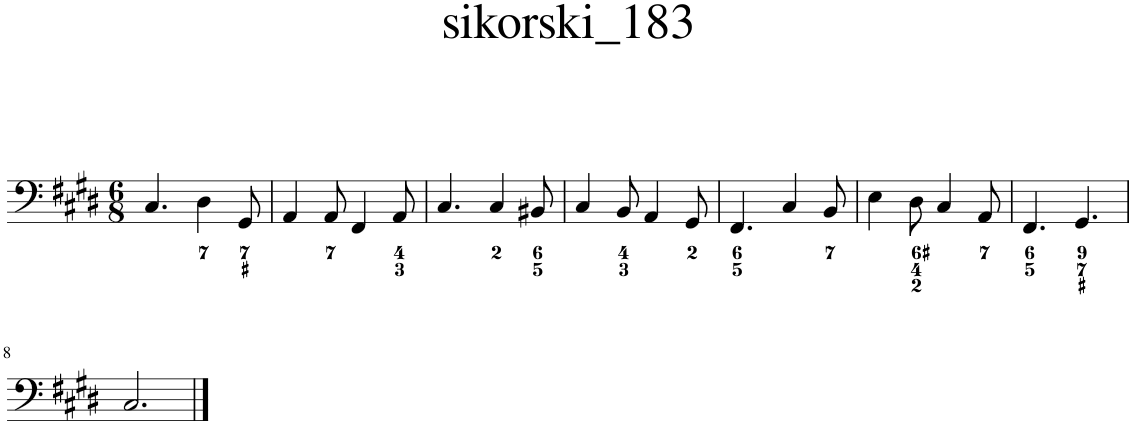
**kern
*part1
*staff1
*I"Piano
*I'Pno.
*clefF4
*k[f#c#g#d#]
*M6/8
=1
4.C#/
4D#\
8GG#/
=2
4AA/
8AA/
4FF#/
8AA/
=3
4.C#/
4C#/
8BB#X/
=4
4C#/
8BB/
4AA/
8GG#/
=5
4.FF#/
4C#/
8BB/
=6
4E\
8D#\
4C#/
8AA/
=7
4.FF#/
4.GG#/
!!LO:LB:g=z
=8
2.C#/
==
*-
